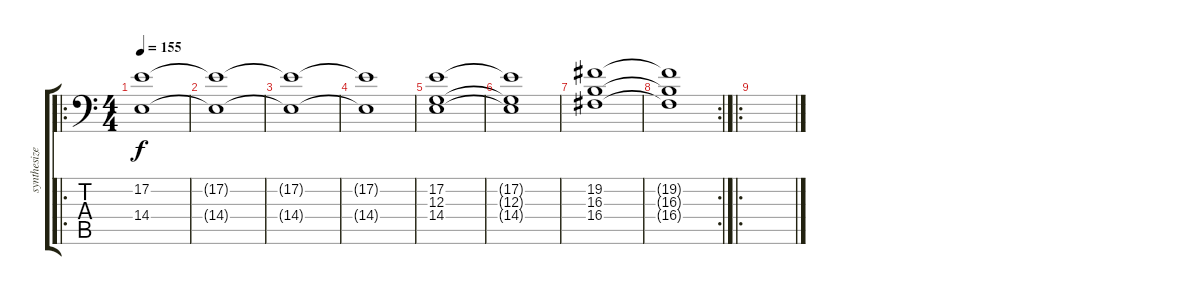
\track ("synthesizer" "synthesize") {instrument synthstrings1}
\staff {score tabs}
\tuning (E3 B2 G2 D2 A1 E1) {hide}
\ro
\ts (4 4)
\tempo 155
\clef f4
\ks c
(17.2 14.4).1{dy f} |
(17.2{t} 14.4{t}).1 |
(17.2{t} 14.4{t}).1 |
(17.2{t} 14.4{t}).1 |
(17.2 12.3 14.4).1 |
(17.2{t} 12.3{t} 14.4{t}).1 |
(19.2 16.3 16.4).1 |
\rc 2
(19.2{t} 16.3{t} 16.4{t}).1 |
\ro
